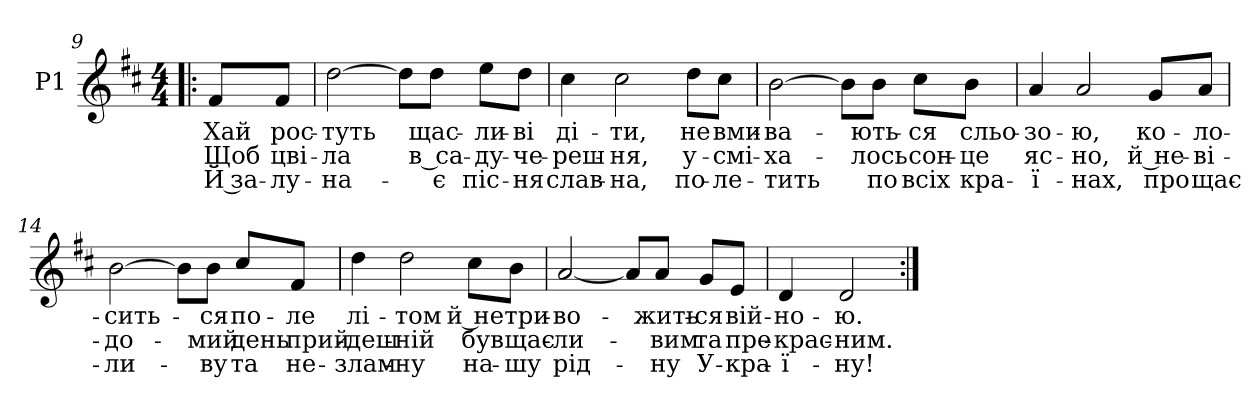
**kern	**text	**text	**text
*part1	*part1	*part1	*part1
*staff1	*staff1	*staff1	*staff1
*I"P1	*	*	*
*clefG2	*	*	*
*k[f#c#]	*	*	*
*D:	*	*	*
*M4/4	*	*	*
=9X9!|:	=9X9!|:	=9X9!|:	=9X9!|:
!	!LO:LY:b:color=#000000	!LO:LY:b:color=#000000	!LO:LY:b:color=#000000
8f#i/L	Хай	Щоб	Й за-
!	!LO:LY:b:color=#000000	!LO:LY:b:color=#000000	!LO:LY:b:color=#000000
8f#i/J	рос-	цві-	-лу-
=10	=10	=10	=10
!	!LO:LY:b:color=#000000	!LO:LY:b:color=#000000	!LO:LY:b:color=#000000
[>2ddi\	-туть	-ла	-на-
8ddi\L]	.	.	.
!	!LO:LY:b:color=#000000	!LO:LY:b:color=#000000	!LO:LY:b:color=#000000
8ddi\J	щас-	в са-	-є
!	!LO:LY:b:color=#000000	!LO:LY:b:color=#000000	!LO:LY:b:color=#000000
8eei\L	-ли-	-ду-	піс-
!	!LO:LY:b:color=#000000	!LO:LY:b:color=#000000	!LO:LY:b:color=#000000
8ddi\J	-ві	-че-	-ня
!!LO:LB:g=z
=11	=11	=11	=11
!	!LO:LY:b:color=#000000	!LO:LY:b:color=#000000	!LO:LY:b:color=#000000
4cc#i\	ді-	-реш-	слав-
!	!LO:LY:b:color=#000000	!LO:LY:b:color=#000000	!LO:LY:b:color=#000000
2cc#i\	-ти,	-ня,	-на,
!	!LO:LY:b:color=#000000	!LO:LY:b:color=#000000	!LO:LY:b:color=#000000
8ddi\L	не	у-	по-
!	!LO:LY:b:color=#000000	!LO:LY:b:color=#000000	!LO:LY:b:color=#000000
8cc#i\J	вми-	-смі-	-ле-
=12	=12	=12	=12
!	!LO:LY:b:color=#000000	!LO:LY:b:color=#000000	!LO:LY:b:color=#000000
[>2bi\	-ва-	-ха-	-тить
8bi\L]	.	.	.
!	!LO:LY:b:color=#000000	!LO:LY:b:color=#000000	!LO:LY:b:color=#000000
8bi\J	-ють-	-лось	по
!	!LO:LY:b:color=#000000	!LO:LY:b:color=#000000	!LO:LY:b:color=#000000
8cc#i\L	-ся	сон-	всіх
!	!LO:LY:b:color=#000000	!LO:LY:b:color=#000000	!LO:LY:b:color=#000000
8bi\J	сльо-	-це	кра-
=13	=13	=13	=13
!	!LO:LY:b:color=#000000	!LO:LY:b:color=#000000	!LO:LY:b:color=#000000
4ai/	-зо-	яс-	-ї-
!	!LO:LY:b:color=#000000	!LO:LY:b:color=#000000	!LO:LY:b:color=#000000
2ai/	-ю,	-но,	-нах,
!	!LO:LY:b:color=#000000	!LO:LY:b:color=#000000	!LO:LY:b:color=#000000
8gi/L	ко-	й не-	про
!	!LO:LY:b:color=#000000	!LO:LY:b:color=#000000	!LO:LY:b:color=#000000
8ai/J	-ло-	-ві-	щас-
=14	=14	=14	=14
!	!LO:LY:b:color=#000000	!LO:LY:b:color=#000000	!LO:LY:b:color=#000000
[>2bi\	-сить-	-до-	-ли-
8bi\L]	.	.	.
!	!LO:LY:b:color=#000000	!LO:LY:b:color=#000000	!LO:LY:b:color=#000000
8bi\J	-ся	-мий	-ву
!	!LO:LY:b:color=#000000	!LO:LY:b:color=#000000	!LO:LY:b:color=#000000
8cc#i/L	по-	день	та
!	!LO:LY:b:color=#000000	!LO:LY:b:color=#000000	!LO:LY:b:color=#000000
8f#i/J	-ле	прий-	не-
!!LO:LB:g=z
=15	=15	=15	=15
!	!LO:LY:b:color=#000000	!LO:LY:b:color=#000000	!LO:LY:b:color=#000000
4ddi\	лі-	-деш-	-злам-
!	!LO:LY:b:color=#000000	!LO:LY:b:color=#000000	!LO:LY:b:color=#000000
2ddi\	-том	-ній	-ну
!	!LO:LY:b:color=#000000	!LO:LY:b:color=#000000	!LO:LY:b:color=#000000
8cc#i\L	й не	був	на-
!	!LO:LY:b:color=#000000	!LO:LY:b:color=#000000	!LO:LY:b:color=#000000
8bi\J	три-	щас-	-шу
=16	=16	=16	=16
!	!LO:LY:b:color=#000000	!LO:LY:b:color=#000000	!LO:LY:b:color=#000000
[<2ai/	-во-	-ли-	рід-
8ai/L]	.	.	.
!	!LO:LY:b:color=#000000	!LO:LY:b:color=#000000	!LO:LY:b:color=#000000
8ai/J	-жить-	-вим	-ну
!	!LO:LY:b:color=#000000	!LO:LY:b:color=#000000	!LO:LY:b:color=#000000
8gi/L	-ся	та	У-
!	!LO:LY:b:color=#000000	!LO:LY:b:color=#000000	!LO:LY:b:color=#000000
8ei/J	вій-	пре-	-кра-
=17	=17	=17	=17
!	!LO:LY:b:color=#000000	!LO:LY:b:color=#000000	!LO:LY:b:color=#000000
4di/	-но-	-крас-	-ї-
!	!LO:LY:b:color=#000000	!LO:LY:b:color=#000000	!LO:LY:b:color=#000000
2di/	-ю.	-ним.	-ну!
=:|!	=:|!	=:|!	=:|!
*-	*-	*-	*-
